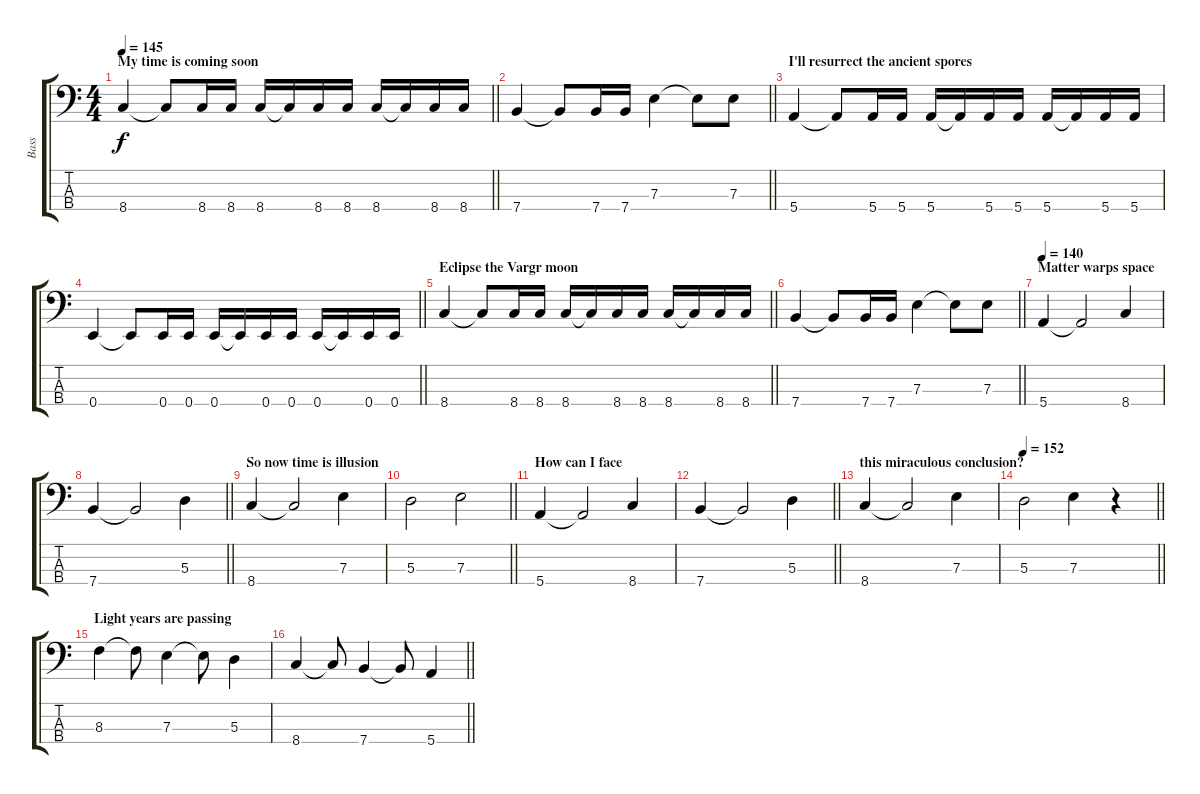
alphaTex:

\track ("Bass" "Bass") {instrument electricbasspick}
\staff {score tabs}
\tuning (G2 D2 A1 E1) {hide}
\ts (4 4)
\section ("" "My time is coming soon")
\tempo 145
\clef f4
\barLineRight lightlight
\ks c
8.4.4{dy f} 8.4{t}.8 8.4.16 8.4.16 8.4.16 8.4{t}.16 8.4.16 8.4.16 8.4.16 8.4{t}.16 8.4.16 8.4.16 |
\barLineRight lightlight
7.4.4 7.4{t}.8 7.4.16 7.4.16 7.3.4 7.3{t}.8 7.3.8 |
\section ("" "I'll resurrect the ancient spores")
5.4.4 5.4{t}.8 5.4.16 5.4.16 5.4.16 5.4{t}.16 5.4.16 5.4.16 5.4.16 5.4{t}.16 5.4.16 5.4.16 |
\barLineRight lightlight
0.4.4 0.4{t}.8 0.4.16 0.4.16 0.4.16 0.4{t}.16 0.4.16 0.4.16 0.4.16 0.4{t}.16 0.4.16 0.4.16 |
\section ("" "Eclipse the Vargr moon")
\barLineRight lightlight
8.4.4 8.4{t}.8 8.4.16 8.4.16 8.4.16 8.4{t}.16 8.4.16 8.4.16 8.4.16 8.4{t}.16 8.4.16 8.4.16 |
\barLineRight lightlight
7.4.4 7.4{t}.8 7.4.16 7.4.16 7.3.4 7.3{t}.8 7.3.8 |
\section ("" "Matter warps space")
\tempo 140
5.4.4 5.4{t}.2 8.4.4 |
\barLineRight lightlight
7.4.4 7.4{t}.2 5.3.4 |
\section ("" "So now time is illusion")
8.4.4 8.4{t}.2 7.3.4 |
\barLineRight lightlight
5.3.2 7.3.2 |
\section ("" "How can I face ")
5.4.4 5.4{t}.2 8.4.4 |
\barLineRight lightlight
7.4.4 7.4{t}.2 5.3.4 |
\section ("" "this miraculous conclusion?")
8.4.4 8.4{t}.2 7.3.4 |
\tempo 152
\barLineRight lightlight
5.3.2 7.3.4 r.4 |
\section ("" "Light years are passing ")
8.3.4 8.3{t}.8 7.3.4 7.3{t}.8 5.3.4 |
\barLineRight lightlight
8.4.4 8.4{t}.8 7.4.4 7.4{t}.8 5.4.4
